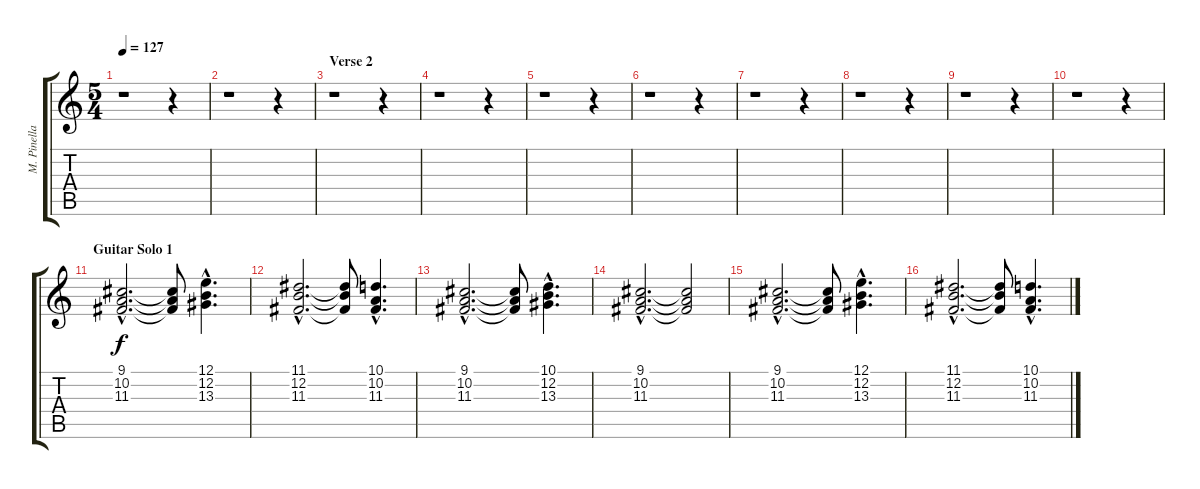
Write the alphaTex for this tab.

\track ("M. Pinella [Piano]" "M. Pinella") {instrument brightacousticpiano}
\staff {score tabs}
\tuning (E4 B3 G3 D3 A2 E2) {hide}
\ts (5 4)
\tempo 127
\clef g2
\ks c
r.1{dy f} r.4 |
r.1 r.4 |
\section ("" "Verse 2")
r.1 r.4 |
r.1 r.4 |
r.1 r.4 |
r.1 r.4 |
r.1 r.4 |
r.1 r.4 |
r.1 r.4 |
r.1 r.4 |
\section ("" "Guitar Solo 1")
(9.1{hac} 10.2{hac} 11.3{hac}).2{d} (9.1{t} 10.2{t} 11.3{t}).8 (12.1{hac} 12.2{hac} 13.3{hac}).4{d} |
(11.1{hac} 12.2{hac} 11.3{hac}).2{d} (11.1{t} 12.2{t} 11.3{t}).8 (10.1{hac} 10.2{hac} 11.3{hac}).4{d} |
(9.1{hac} 10.2{hac} 11.3{hac}).2{d} (9.1{t} 10.2{t} 11.3{t}).8 (10.1{hac} 12.2{hac} 13.3{hac}).4{d} |
(9.1{hac} 10.2{hac} 11.3{hac}).2{d} (9.1{t} 10.2{t} 11.3{t}).2 |
(9.1{hac} 10.2{hac} 11.3{hac}).2{d} (9.1{t} 10.2{t} 11.3{t}).8 (12.1{hac} 12.2{hac} 13.3{hac}).4{d} |
(11.1{hac} 12.2{hac} 11.3{hac}).2{d} (11.1{t} 12.2{t} 11.3{t}).8 (10.1{hac} 10.2{hac} 11.3{hac}).4{d}
